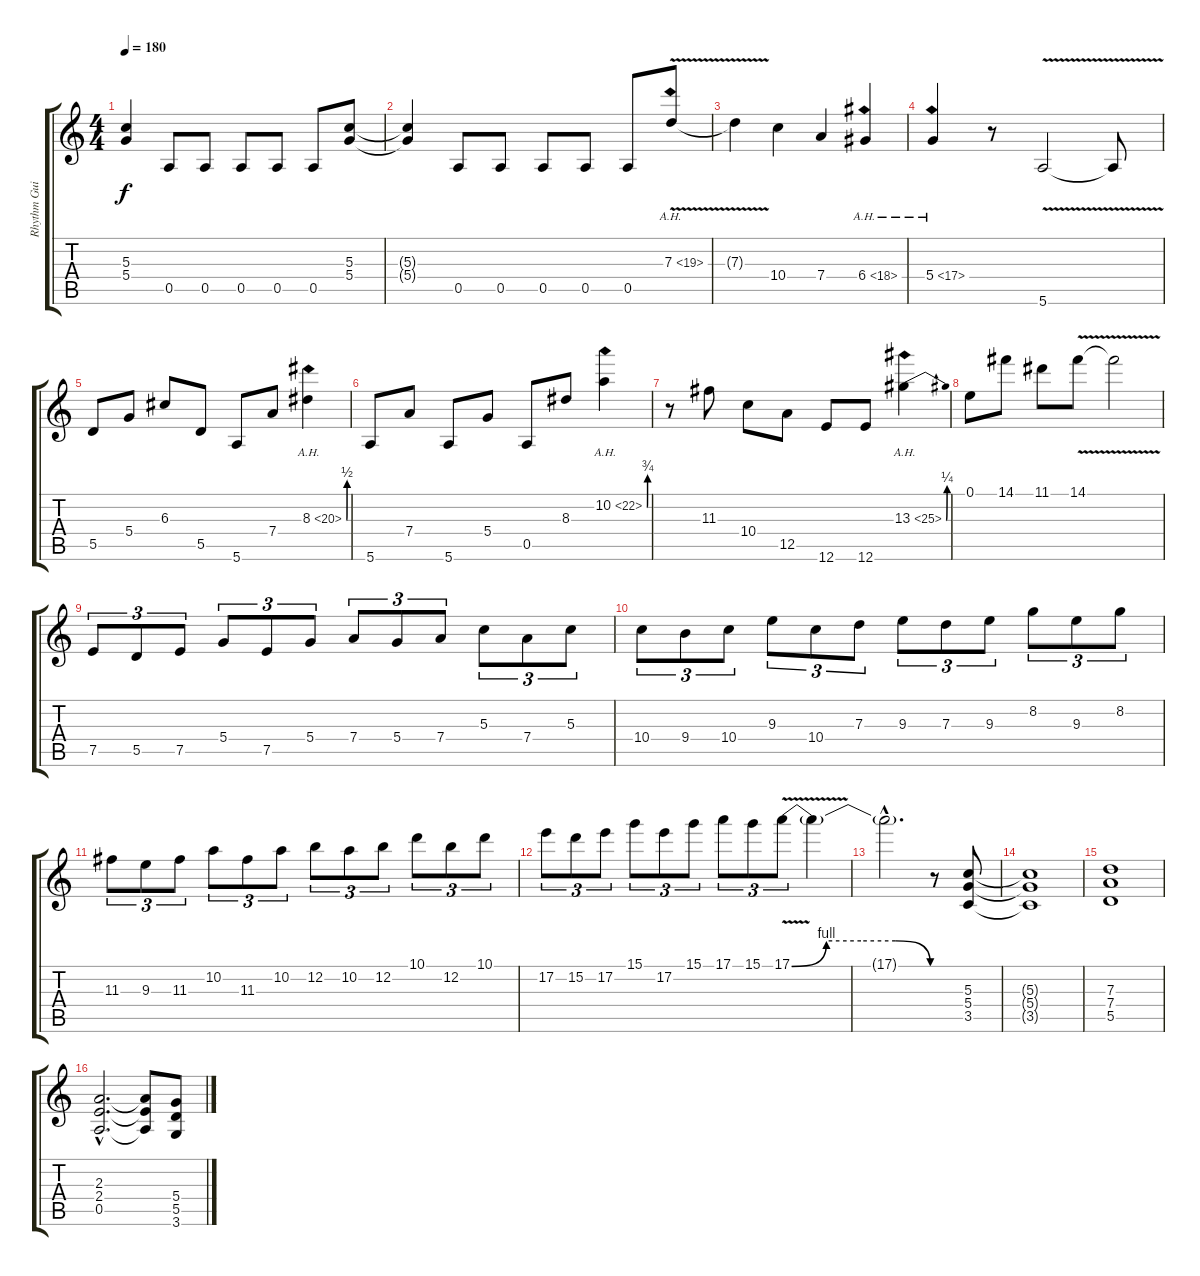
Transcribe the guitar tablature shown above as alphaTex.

\track ("Rhythm Guitar 1" "Rhythm Gui") {instrument overdrivenguitar}
\staff {score tabs}
\tuning (E4 B3 G3 D3 A2 E2) {hide}
\ts (4 4)
\tempo 180
\clef g2
\ks c
(5.3 5.4).4{dy f} 0.5.8 0.5.8 0.5.8 0.5.8 0.5.8 (5.3 5.4).8 |
(5.3{t} 5.4{t}).4 0.5.8 0.5.8 0.5.8 0.5.8 0.5.8 7.3{ah 12 v}.8 |
7.3{t}.4 10.4.4 7.4.4 6.4{ah 12}.4 |
5.4{ah 12}.4 r.8 5.6{v}.2 5.6{t}.8 |
5.5.8 5.4.8 6.3.8 5.5.8 5.6.8 7.4.8 8.3{be (custom 0 0 30 0 45 2 60 2) ah 12}.4 |
5.6.8 7.4.8 5.6.8 5.4.8 0.5.8 8.3.8 10.2{be (custom 0 0 30 0 45 3 60 3) ah 12}.4 |
r.8 11.3.8 10.4.8 12.5.8 12.6.8 12.6.8 13.3{be (bend 0 0 60 1) ah 12}.4 |
0.1.8 14.1.8 11.1.8 14.1{v}.8 14.1{t}.2 |
7.5.8{tu (3 2)} 5.5.8{tu (3 2)} 7.5.8{tu (3 2)} 5.4.8{tu (3 2)} 7.5.8{tu (3 2)} 5.4.8{tu (3 2)} 7.4.8{tu (3 2)} 5.4.8{tu (3 2)} 7.4.8{tu (3 2)} 5.3.8{tu (3 2)} 7.4.8{tu (3 2)} 5.3.8{tu (3 2)} |
10.4.8{tu (3 2)} 9.4.8{tu (3 2)} 10.4.8{tu (3 2)} 9.3.8{tu (3 2)} 10.4.8{tu (3 2)} 7.3.8{tu (3 2)} 9.3.8{tu (3 2)} 7.3.8{tu (3 2)} 9.3.8{tu (3 2)} 8.2.8{tu (3 2)} 9.3.8{tu (3 2)} 8.2.8{tu (3 2)} |
11.3.8{tu (3 2)} 9.3.8{tu (3 2)} 11.3.8{tu (3 2)} 10.2.8{tu (3 2)} 11.3.8{tu (3 2)} 10.2.8{tu (3 2)} 12.2.8{tu (3 2)} 10.2.8{tu (3 2)} 12.2.8{tu (3 2)} 10.1.8{tu (3 2)} 12.2.8{tu (3 2)} 10.1.8{tu (3 2)} |
17.2.8{tu (3 2)} 15.2.8{tu (3 2)} 17.2.8{tu (3 2)} 15.1.8{tu (3 2)} 17.2.8{tu (3 2)} 15.1.8{tu (3 2)} 17.1.8{tu (3 2)} 15.1.8{tu (3 2)} 17.1{be (custom 0 0 15 4 30 4 45 4 60 0) v}.8{tu (3 2)} 17.1{t}.4 |
17.1{hac t}.2{d} r.8 (5.3 5.4 3.5).8 |
(5.3{t} 5.4{t} 3.5{t}).1 |
(7.3 7.4 5.5).1 |
(2.3{hac} 2.4{hac} 0.5{hac}).2{d} (2.3{t} 2.4{t} 0.5{t}).8 (5.4 5.5 3.6).8
